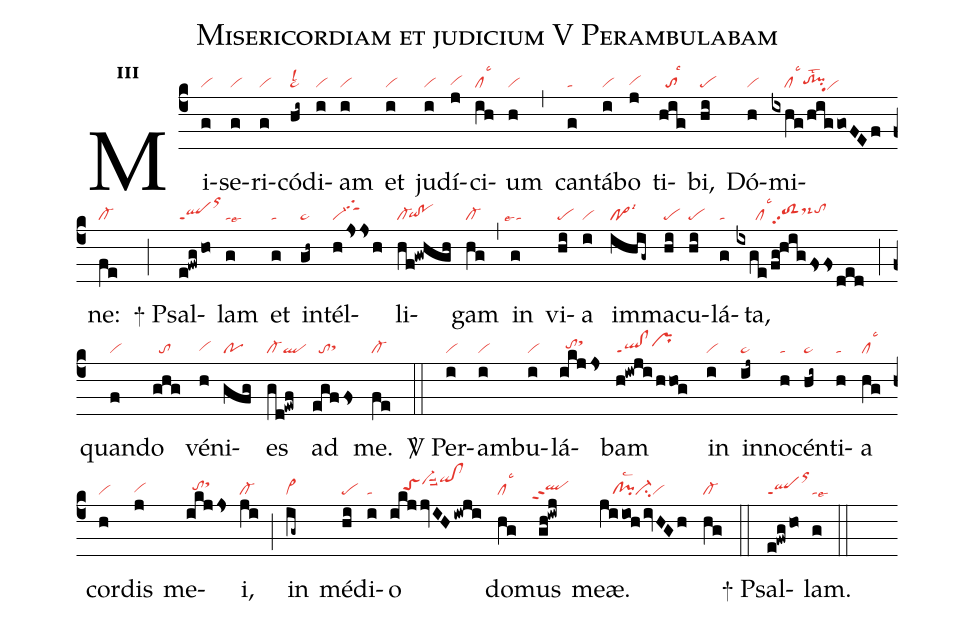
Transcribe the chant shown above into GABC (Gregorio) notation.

name:Misericordiam et judicium V Perambulabam;
office-part:re;
mode:3;
nabc-lines:1;
%%
initial-style: 1;
name: Misericordiam et judicium;
mode: 3;
office-part: Responsorium;
annotation: Resp.;
annotation: iii;
nabc-lines:1;
%%
(c4) Mi(g|vi)se(g|vi)ri(g|vi)có(hi~|ta>lsl2)di(i|vi)am(i|vi) et(i|vi) ju(i|vi)dí(j|vihg)ci(ih|cllsc3)um(h|vi) (,) can(g|ta)tá(i|vi)bo(j|vihg) ti(hig|//tolsc3)bi,(hi|pe) Dó(h|vi)mi(ixhg/higgoFEf|////cllsc3tohg!pihglst2``puhdvihe)ne:(fe|cl-) (;)
<sp>+</sp> Psal(e!fwg/ho|qlppt1orhm)lam(g|talse9) et(g|ta) in(gh~|ta>)tél(hjssh|vi-tgShk)li(hf!gwhgh|cl-`qihg!pohg)gam(hg|cl-) (,) in(g|``talse4) vi(hi|pe)a(i|vi) im(ihig~|po>lsi3)ma(hi|pe)cu(hi|pe)lá(g|ta)ta,(ixge/fg!higfssded|//////cllsc3toS2hhpp2ds-hitohi) (;) quan(f|vi)do(ghg|//to) vé(h|vihg)ni(gfg|po)es(gd!ewf|cl-ql) ad(egffs|//tosthh) me.(fe|cl-) (::)

<sp>V/</sp> Per(i|vi)am(i|vi)bu(i|vi)lá(ikjjs|//tohhsthj)bam(h!iwji/hhog|ql!clppt1prhi) in(i|vi) in(ij~|ta>)no(h|ta)cén(hi~|ta>)ti(h|ta)a(hg|cllsc3) cor(h|vi)dis(j|vihg) me(ikjjs|//tohhsthj)i,(ji|cl-) (;) in(ig~|vi>) mé(hi|pe)di(i|ta)o(ikjjvIH/iwji|////toShhvi-hjsuu2qihk!clhk) do(hg|cllsc3)mus(gh!iwj|``qlhhppt2) meæ.(jiioh/ivHGh|////cl!pilsc2ci-vi) (hg|cl-) (::)
<sp>+</sp> Psal(e!fwg/ho|qlppt1orhm)lam.(g|talse9) (::)
